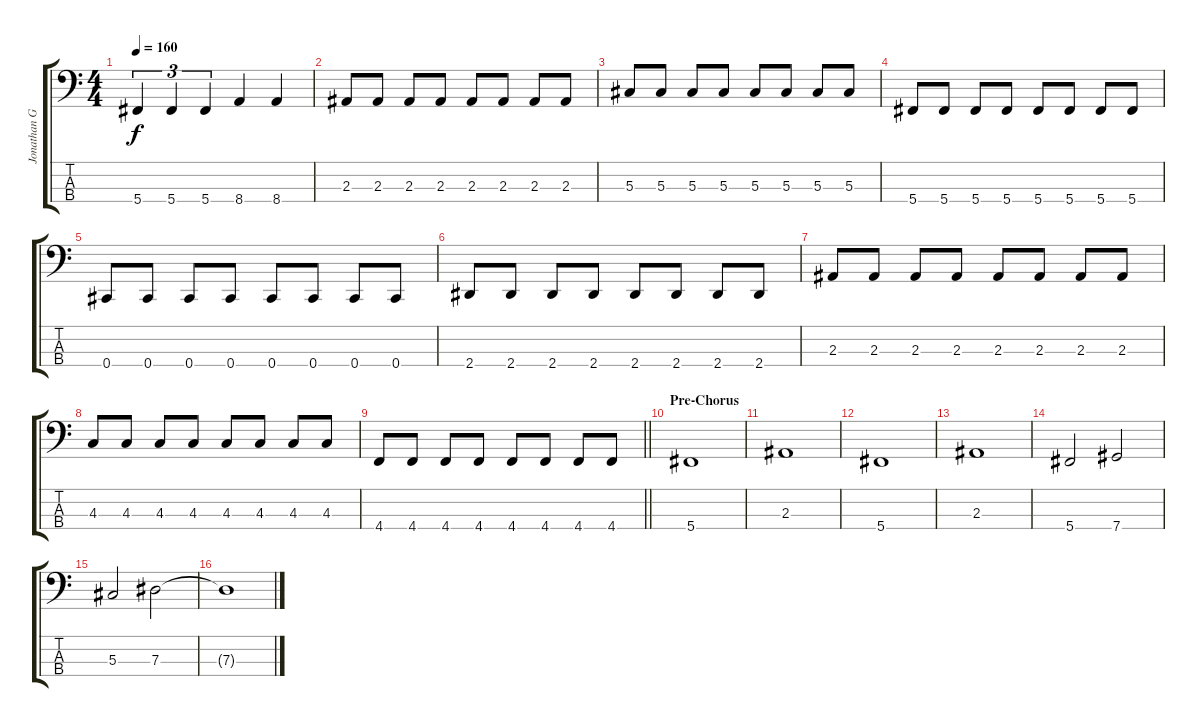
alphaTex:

\track ("Jonathan Gallant (Bass Guitar)" "Jonathan G") {instrument electricbassfinger}
\staff {score tabs}
\tuning (Gb2 Db2 Ab1 Db1) {hide}
\ts (4 4)
\tempo 160
\clef f4
\ks c
5.4.4{tu (3 2) dy f} 5.4.4{tu (3 2)} 5.4.4{tu (3 2)} 8.4.4 8.4.4 |
2.3.8 2.3.8 2.3.8 2.3.8 2.3.8 2.3.8 2.3.8 2.3.8 |
5.3.8 5.3.8 5.3.8 5.3.8 5.3.8 5.3.8 5.3.8 5.3.8 |
5.4.8 5.4.8 5.4.8 5.4.8 5.4.8 5.4.8 5.4.8 5.4.8 |
0.4.8 0.4.8 0.4.8 0.4.8 0.4.8 0.4.8 0.4.8 0.4.8 |
2.4.8 2.4.8 2.4.8 2.4.8 2.4.8 2.4.8 2.4.8 2.4.8 |
2.3.8 2.3.8 2.3.8 2.3.8 2.3.8 2.3.8 2.3.8 2.3.8 |
4.3.8 4.3.8 4.3.8 4.3.8 4.3.8 4.3.8 4.3.8 4.3.8 |
\barLineRight lightlight
4.4.8 4.4.8 4.4.8 4.4.8 4.4.8 4.4.8 4.4.8 4.4.8 |
\section ("" "Pre-Chorus")
5.4.1 |
2.3.1 |
5.4.1 |
2.3.1 |
5.4.2 7.4.2 |
5.3.2 7.3.2 |
7.3{t}.1
